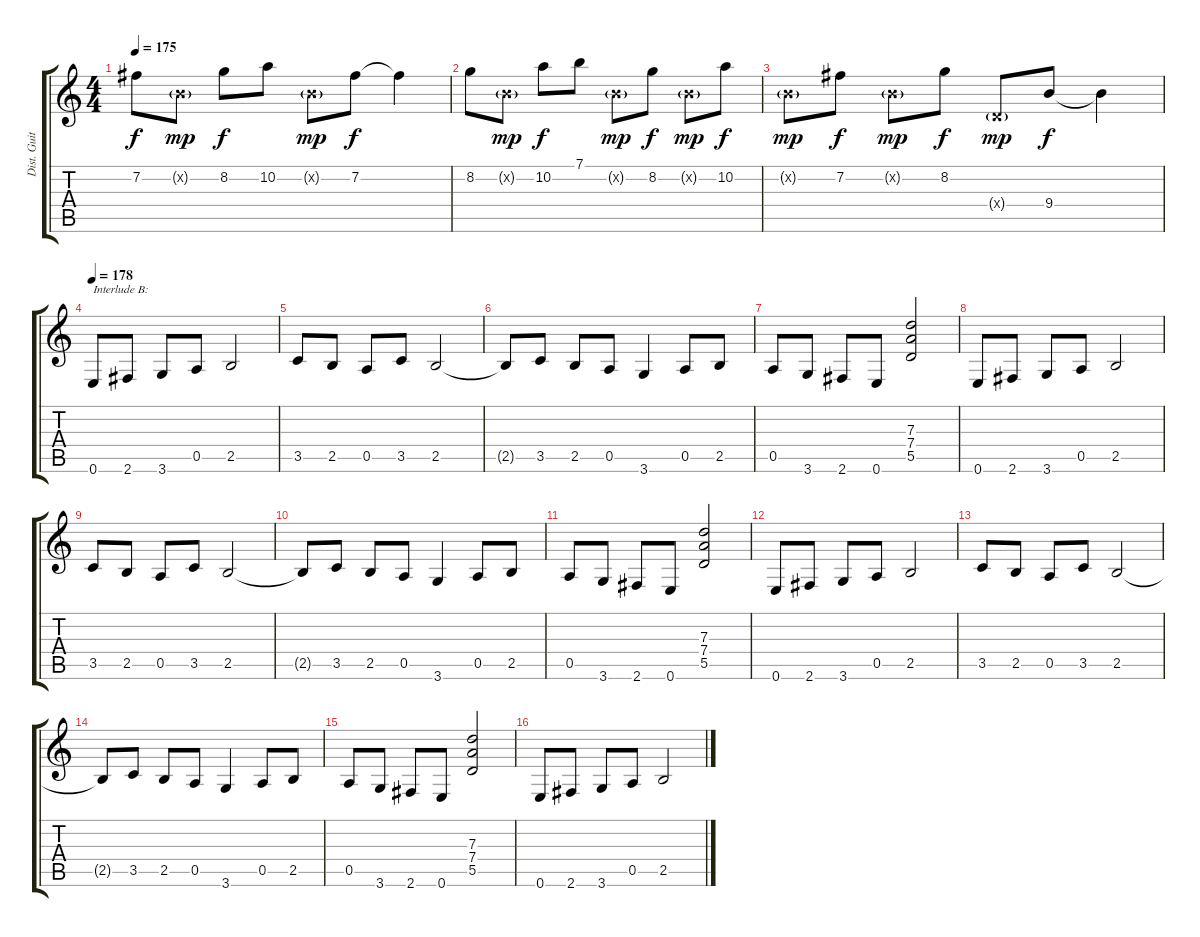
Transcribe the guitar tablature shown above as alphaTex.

\track ("Dist. Guitar 1" "Dist. Guit") {instrument distortionguitar}
\staff {score tabs}
\tuning (E4 B3 G3 D3 A2 E2) {hide}
\ts (4 4)
\tempo 175
\clef g2
\ks c
7.2.8{dy f} 0.2{g x}.8{dy mp} 8.2.8{dy f} 10.2.8 0.2{g x}.8{dy mp} 7.2.8{dy f} 7.2{t}.4 |
8.2.8 0.2{g x}.8{dy mp} 10.2.8{dy f} 7.1.8 0.2{g x}.8{dy mp} 8.2.8{dy f} 0.2{g x}.8{dy mp} 10.2.8{dy f} |
0.2{g x}.8{dy mp} 7.2.8{dy f} 0.2{g x}.8{dy mp} 8.2.8{dy f} 0.4{g x}.8{dy mp} 9.4.8{dy f} 9.4{t}.4 |
\tempo 178
0.6.8{txt "Interlude B:" volume 10 instrument distortionguitar} 2.6.8 3.6.8 0.5.8 2.5.2 |
3.5.8 2.5.8 0.5.8 3.5.8 2.5.2 |
2.5{t}.8 3.5.8 2.5.8 0.5.8 3.6.4 0.5.8 2.5.8 |
0.5.8 3.6.8 2.6.8 0.6.8 (7.3 7.4 5.5).2 |
0.6.8 2.6.8 3.6.8 0.5.8 2.5.2 |
3.5.8 2.5.8 0.5.8 3.5.8 2.5.2 |
2.5{t}.8 3.5.8 2.5.8 0.5.8 3.6.4 0.5.8 2.5.8 |
0.5.8 3.6.8 2.6.8 0.6.8 (7.3 7.4 5.5).2 |
0.6.8 2.6.8 3.6.8 0.5.8 2.5.2 |
3.5.8 2.5.8 0.5.8 3.5.8 2.5.2 |
2.5{t}.8 3.5.8 2.5.8 0.5.8 3.6.4 0.5.8 2.5.8 |
0.5.8 3.6.8 2.6.8 0.6.8 (7.3 7.4 5.5).2 |
0.6.8 2.6.8 3.6.8 0.5.8 2.5.2
